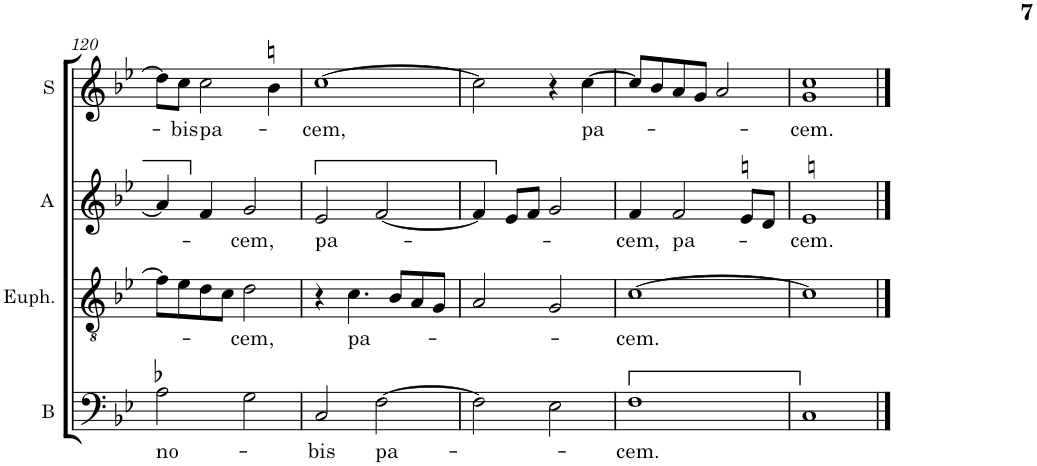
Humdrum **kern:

**kern	**text	**kern	**text	**kern	**text	**kern	**text
*part4	*part4	*part3	*part3	*part2	*part2	*part1	*part1
*staff4	*staff4	*staff3	*staff3	*staff2	*staff2	*staff1	*staff1
*I"B	*	*I"Euphonium	*	*I"A	*	*I"S	*
*I'B	*	*I'Euph.	*	*I'A	*	*I'S	*
!!LO:PB:g=z
*clefF4	*	*clefGv2	*	*clefG2	*	*clefG2	*
*	*	*	*	*	*	*Trd4c7	*
*k[b-e-]	*	*k[b-e-]	*	*k[b-e-]	*	*k[b-e-]	*
*M2/2	*	*M2/2	*	*M2/2	*	*M2/2	*
*met(c|)	*	*met(c|)	*	*met(c|)	*	*met(c|)	*
=120	=120	=120	=120	=120	=120	=120	=120
!	!LO:LY:b	!	!	!	!	!	!
2A-X\	no-	8f\L]	.	4a-/]	.	8dd\L]	.
!	!	!	!	!	!	!	!LO:LY:b
.	.	8e-\	.	.	.	8cc\J	-bis
!	!	!	!	!	!	!	!LO:LY:b
.	.	8d\	.	4f/	.	2cc\	pa-
.	.	8c\J	.	.	.	.	.
!	!	!	!LO:LY:b	!	!LO:LY:b	!	!
2G\	.	2d\	-cem,	2g/	-cem,	.	.
.	.	.	.	.	.	4bn\	.
=121	=121	=121	=121	=121	=121	=121	=121
!	!LO:LY:b	!	!	!	!LO:LY:b	!	!LO:LY:b
2C/	-bis	4r	.	2e-/	pa-	[1cc	-cem,
!	!	!	!LO:LY:b	!	!	!	!
.	.	4.c\	pa-	.	.	.	.
!	!LO:LY:b	!	!	!	!	!	!
[2F\	pa-	.	.	[2f/	.	.	.
.	.	8B-/L	.	.	.	.	.
.	.	8A/	.	.	.	.	.
.	.	8G/J	.	.	.	.	.
=122	=122	=122	=122	=122	=122	=122	=122
2F\]	.	2A/	.	4f/]	.	2cc\]	.
.	.	.	.	8e-/L	.	.	.
.	.	.	.	8f/J	.	.	.
2E-\	.	2G/	.	2g/	.	4r	.
!	!	!	!	!	!	!	!LO:LY:b
.	.	.	.	.	.	[4cc\	pa-
=123	=123	=123	=123	=123	=123	=123	=123
!	!LO:LY:b	!	!LO:LY:b	!	!LO:LY:b	!	!
1F	-cem.	[1c	-cem.	4f/	cem,	8cc/L]	.
.	.	.	.	.	.	8b-/	.
!	!	!	!	!	!LO:LY:b	!	!
.	.	.	.	2f/	pa-	8a/	.
.	.	.	.	.	.	8g/J	.
.	.	.	.	.	.	2a/	.
.	.	.	.	8en/L	.	.	.
.	.	.	.	8d/J	.	.	.
=124	=124	=124	=124	=124	=124	=124	=124
!	!	!	!	!	!LO:LY:b	!	!LO:LY:b
1C	.	1c]	.	1en	-cem.	1g 1cc	-cem.
==	==	==	==	==	==	==	==
*-	*-	*-	*-	*-	*-	*-	*-
